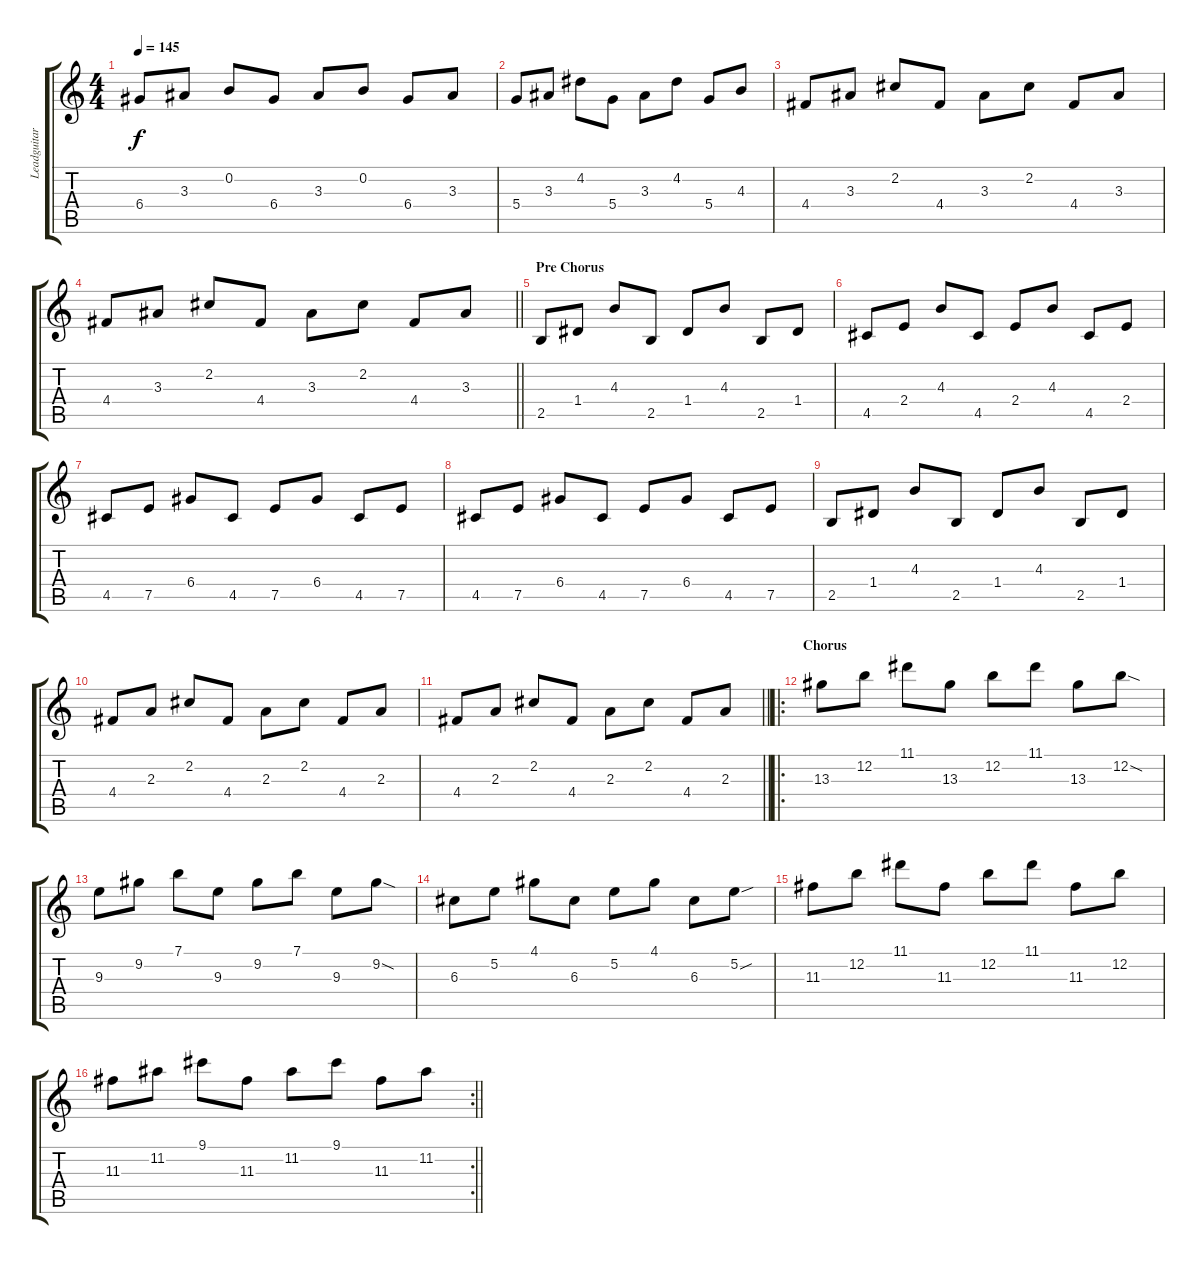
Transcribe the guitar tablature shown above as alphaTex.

\track ("Leadguitar" "Leadguitar") {instrument overdrivenguitar}
\staff {score tabs}
\tuning (E4 B3 G3 D3 A2 E2) {hide}
\ts (4 4)
\tempo 145
\clef g2
\ks c
6.4.8{dy f} 3.3.8 0.2.8 6.4.8 3.3.8 0.2.8 6.4.8 3.3.8 |
5.4.8 3.3.8 4.2.8 5.4.8 3.3.8 4.2.8 5.4.8 4.3.8 |
4.4.8 3.3.8 2.2.8 4.4.8 3.3.8 2.2.8 4.4.8 3.3.8 |
\barLineRight lightlight
4.4.8 3.3.8 2.2.8 4.4.8 3.3.8 2.2.8 4.4.8 3.3.8 |
\section ("" "Pre Chorus")
2.5.8 1.4.8 4.3.8 2.5.8 1.4.8 4.3.8 2.5.8 1.4.8 |
4.5.8 2.4.8 4.3.8 4.5.8 2.4.8 4.3.8 4.5.8 2.4.8 |
4.5.8 7.5.8 6.4.8 4.5.8 7.5.8 6.4.8 4.5.8 7.5.8 |
4.5.8 7.5.8 6.4.8 4.5.8 7.5.8 6.4.8 4.5.8 7.5.8 |
2.5.8 1.4.8 4.3.8 2.5.8 1.4.8 4.3.8 2.5.8 1.4.8 |
4.4.8 2.3.8 2.2.8 4.4.8 2.3.8 2.2.8 4.4.8 2.3.8 |
\barLineRight lightlight
4.4.8 2.3.8 2.2.8 4.4.8 2.3.8 2.2.8 4.4.8 2.3.8 |
\ro
\section ("" "Chorus")
13.3.8 12.2.8 11.1.8 13.3.8 12.2.8 11.1.8 13.3.8 12.2{sod}.8 |
9.3.8 9.2.8 7.1.8 9.3.8 9.2.8 7.1.8 9.3.8 9.2{sod}.8 |
6.3.8 5.2.8 4.1.8 6.3.8 5.2.8 4.1.8 6.3.8 5.2{sou}.8 |
11.3.8 12.2.8 11.1.8 11.3.8 12.2.8 11.1.8 11.3.8 12.2.8 |
\rc 2
\barLineRight lightlight
11.3.8 11.2.8 9.1.8 11.3.8 11.2.8 9.1.8 11.3.8 11.2.8
